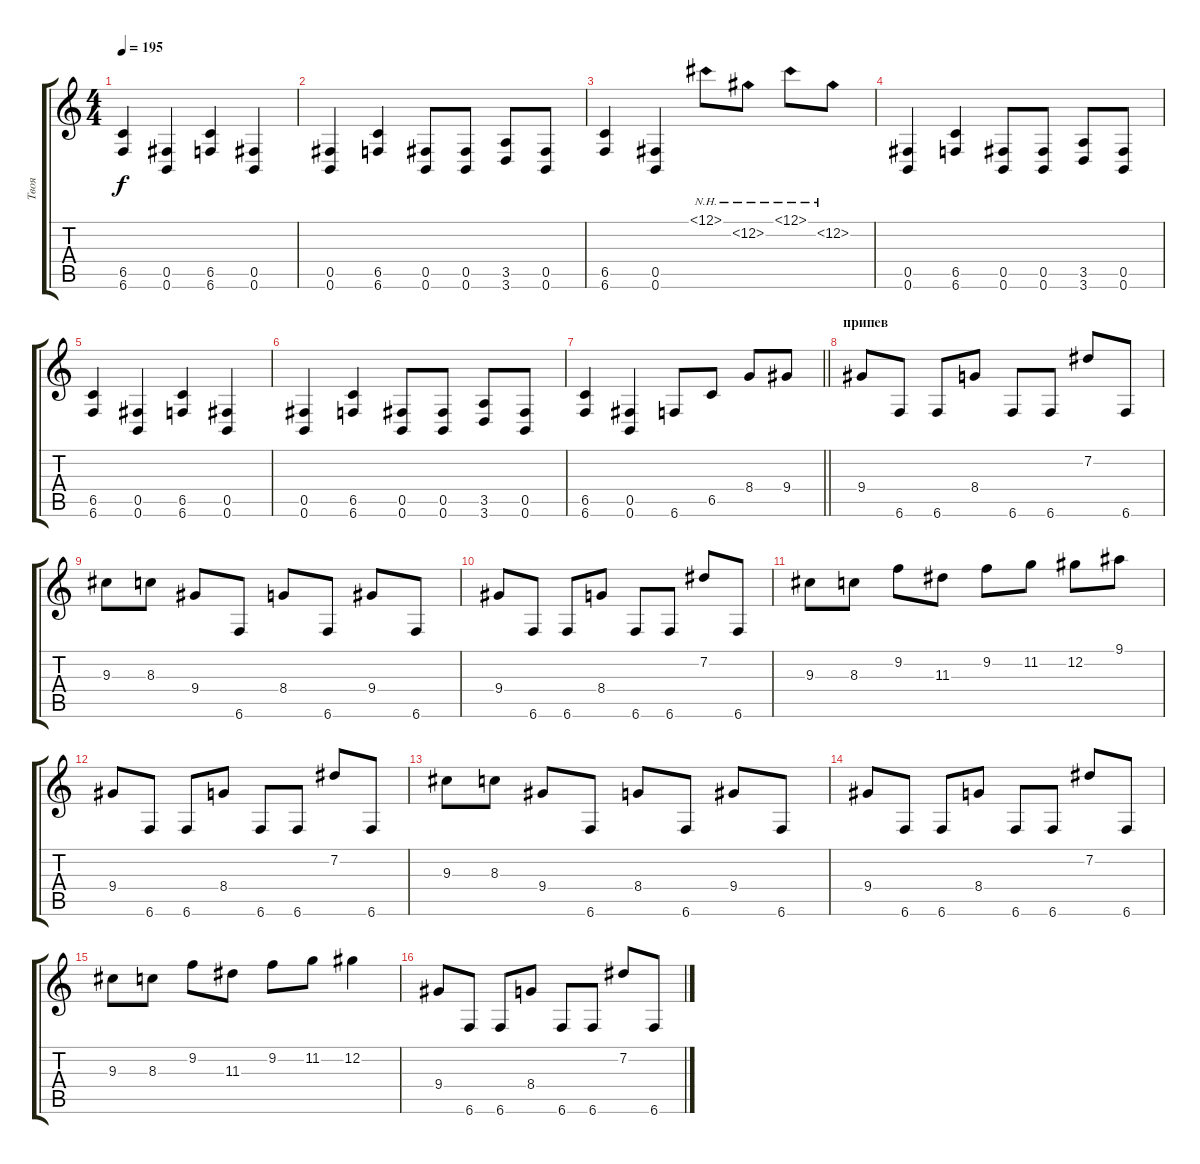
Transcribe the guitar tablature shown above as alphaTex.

\track ("Твоя" "Твоя") {instrument distortionguitar}
\staff {score tabs}
\tuning (Db4 Ab3 E3 B2 Gb2 B1) {hide}
\ts (4 4)
\tempo 195
\clef g2
\ks c
(6.5 6.6).4{dy f} (0.5 0.6).4 (6.5 6.6).4 (0.5 0.6).4 |
(0.5 0.6).4 (6.5 6.6).4 (0.5 0.6).8 (0.5 0.6).8 (3.5 3.6).8 (0.5 0.6).8 |
(6.5 6.6).4 (0.5 0.6).4 12.1{nh}.8 12.2{nh}.8 12.1{nh}.8 12.2{nh}.8 |
(0.5 0.6).4 (6.5 6.6).4 (0.5 0.6).8 (0.5 0.6).8 (3.5 3.6).8 (0.5 0.6).8 |
(6.5 6.6).4 (0.5 0.6).4 (6.5 6.6).4 (0.5 0.6).4 |
(0.5 0.6).4 (6.5 6.6).4 (0.5 0.6).8 (0.5 0.6).8 (3.5 3.6).8 (0.5 0.6).8 |
\barLineRight lightlight
(6.5 6.6).4 (0.5 0.6).4 6.6.8 6.5.8 8.4.8 9.4.8 |
\section ("" "припев")
9.4.8 6.6.8 6.6.8 8.4.8 6.6.8 6.6.8 7.2.8 6.6.8 |
9.3.8 8.3.8 9.4.8 6.6.8 8.4.8 6.6.8 9.4.8 6.6.8 |
9.4.8 6.6.8 6.6.8 8.4.8 6.6.8 6.6.8 7.2.8 6.6.8 |
9.3.8 8.3.8 9.2.8 11.3.8 9.2.8 11.2.8 12.2.8 9.1.8 |
9.4.8 6.6.8 6.6.8 8.4.8 6.6.8 6.6.8 7.2.8 6.6.8 |
9.3.8 8.3.8 9.4.8 6.6.8 8.4.8 6.6.8 9.4.8 6.6.8 |
9.4.8 6.6.8 6.6.8 8.4.8 6.6.8 6.6.8 7.2.8 6.6.8 |
9.3.8 8.3.8 9.2.8 11.3.8 9.2.8 11.2.8 12.2.4 |
9.4.8 6.6.8 6.6.8 8.4.8 6.6.8 6.6.8 7.2.8 6.6.8
